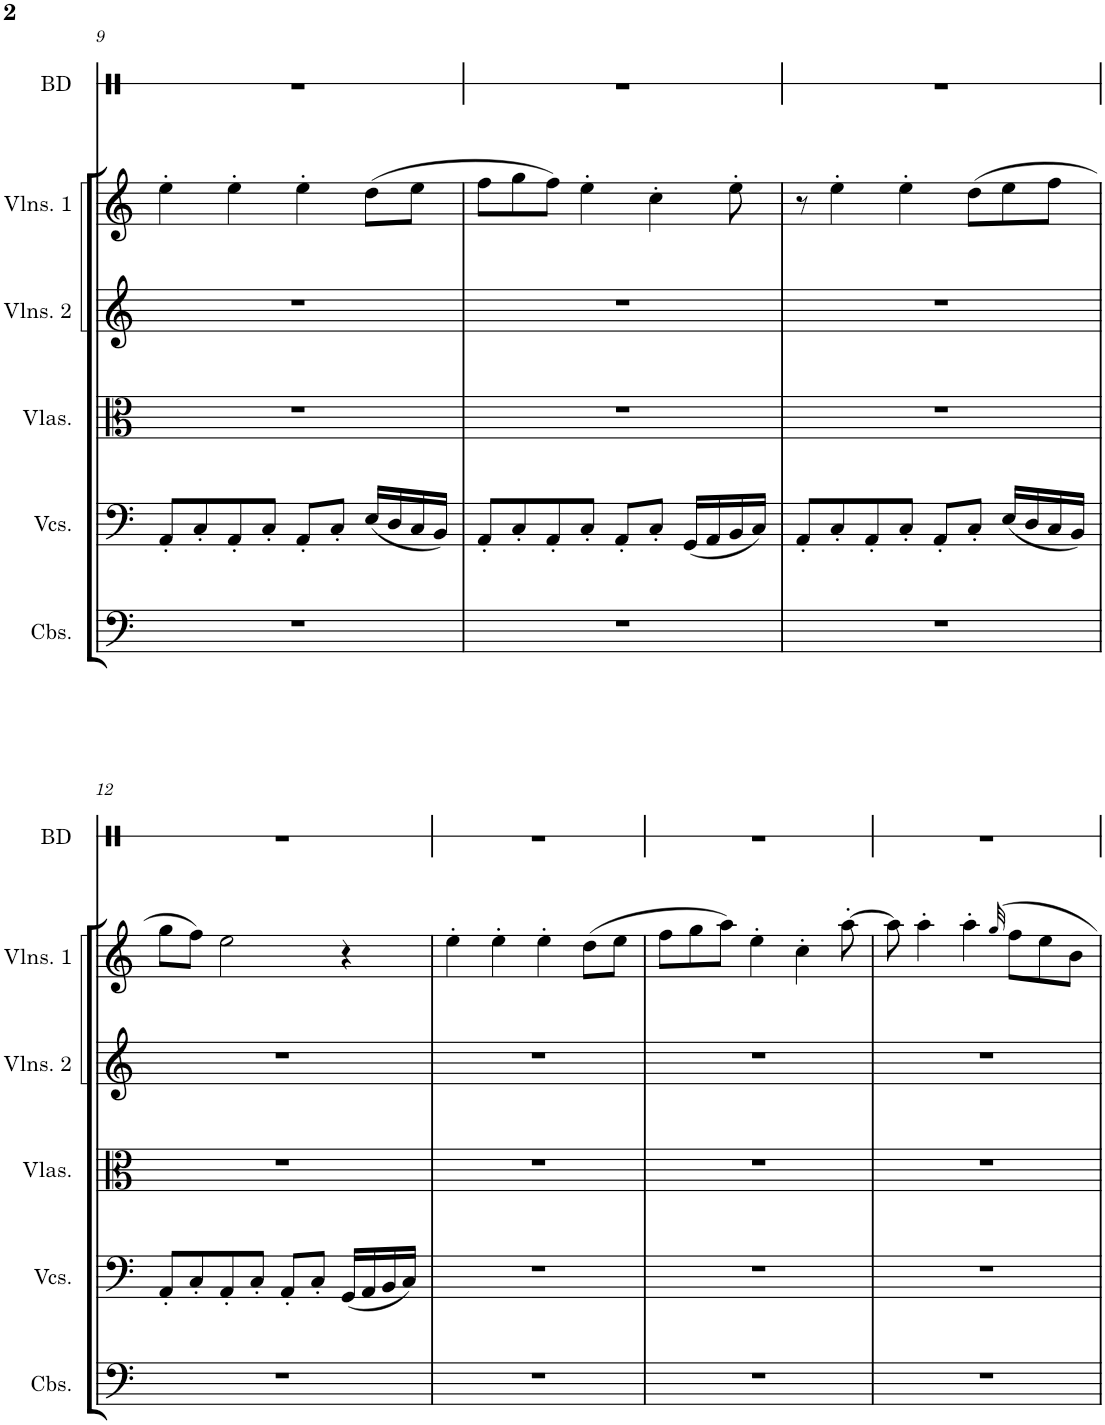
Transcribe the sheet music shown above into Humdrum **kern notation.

**kern	**kern	**kern	**kern	**kern	**kern
*part6	*part5	*part4	*part3	*part2	*part1
*staff6	*staff5	*staff4	*staff3	*staff2	*staff1
*I"Contrabasses	*I"Violoncellos	*I"Violas	*I"Violins 2	*I"Violins 1	*I"Bass Drum
*I'Cbs.	*I'Vcs.	*I'Vlas.	*I'Vlns. 2	*I'Vlns. 1	*I'BD
!!LO:PB:g=z
*clefF4	*clefF4	*clefC3	*clefG2	*clefG2	*clefX
*Trd7c12	*	*	*	*	*
*k[]	*k[]	*k[]	*k[]	*k[]	*k[]
*M4/4	*M4/4	*M4/4	*M4/4	*M4/4	*M4/4
=9	=9	=9	=9	=9	=9
1r	8AA'/L	1r	1r	4ee'\	1r
.	8C'/	.	.	.	.
.	8AA'/	.	.	4ee'\	.
.	8C'/J	.	.	.	.
.	8AA'/L	.	.	4ee'\	.
.	8C'/J	.	.	.	.
.	(16E/LL	.	.	(8dd\L	.
.	16D/	.	.	.	.
.	16C/	.	.	8ee\J	.
.	16BB/JJ)	.	.	.	.
=10	=10	=10	=10	=10	=10
1r	8AA'/L	1r	1r	8ff\L	1r
.	8C'/	.	.	8gg\	.
.	8AA'/	.	.	8ff\J)	.
.	8C'/J	.	.	4ee'\	.
.	8AA'/L	.	.	.	.
.	8C'/J	.	.	4cc'\	.
.	(16GG/LL	.	.	.	.
.	16AA/	.	.	.	.
.	16BB/	.	.	8ee'\	.
.	16C/JJ)	.	.	.	.
=11	=11	=11	=11	=11	=11
1r	8AA'/L	1r	1r	8r	1r
.	8C'/	.	.	4ee'\	.
.	8AA'/	.	.	.	.
.	8C'/J	.	.	4ee'\	.
.	8AA'/L	.	.	.	.
.	8C'/J	.	.	(8dd\L	.
.	(16E/LL	.	.	8ee\	.
.	16D/	.	.	.	.
.	16C/	.	.	8ff\J	.
.	16BB/JJ)	.	.	.	.
!!LO:LB:g=z
=12	=12	=12	=12	=12	=12
1r	8AA'/L	1r	1r	8gg\L	1r
.	8C'/	.	.	8ff\J)	.
.	8AA'/	.	.	2ee\	.
.	8C'/J	.	.	.	.
.	8AA'/L	.	.	.	.
.	8C'/J	.	.	.	.
.	(16GG/LL	.	.	4r	.
.	16AA/	.	.	.	.
.	16BB/	.	.	.	.
.	16C/JJ)	.	.	.	.
=13	=13	=13	=13	=13	=13
1r	1r	1r	1r	4ee'\	1r
.	.	.	.	4ee'\	.
.	.	.	.	4ee'\	.
.	.	.	.	(8dd\L	.
.	.	.	.	8ee\J	.
=14	=14	=14	=14	=14	=14
1r	1r	1r	1r	8ff\L	1r
.	.	.	.	8gg\	.
.	.	.	.	8aa\J)	.
.	.	.	.	4ee'\	.
.	.	.	.	4cc'\	.
.	.	.	.	[8aa'\	.
=15	=15	=15	=15	=15	=15
1r	1r	1r	1r	8aa\]	1r
.	.	.	.	4aa'\	.
.	.	.	.	4aa'\	.
.	.	.	.	32qgg/	.
.	.	.	.	8ff\L	.
.	.	.	.	8ee\	.
.	.	.	.	8b\J	.
=	=	=	=	=	=
*-	*-	*-	*-	*-	*-
